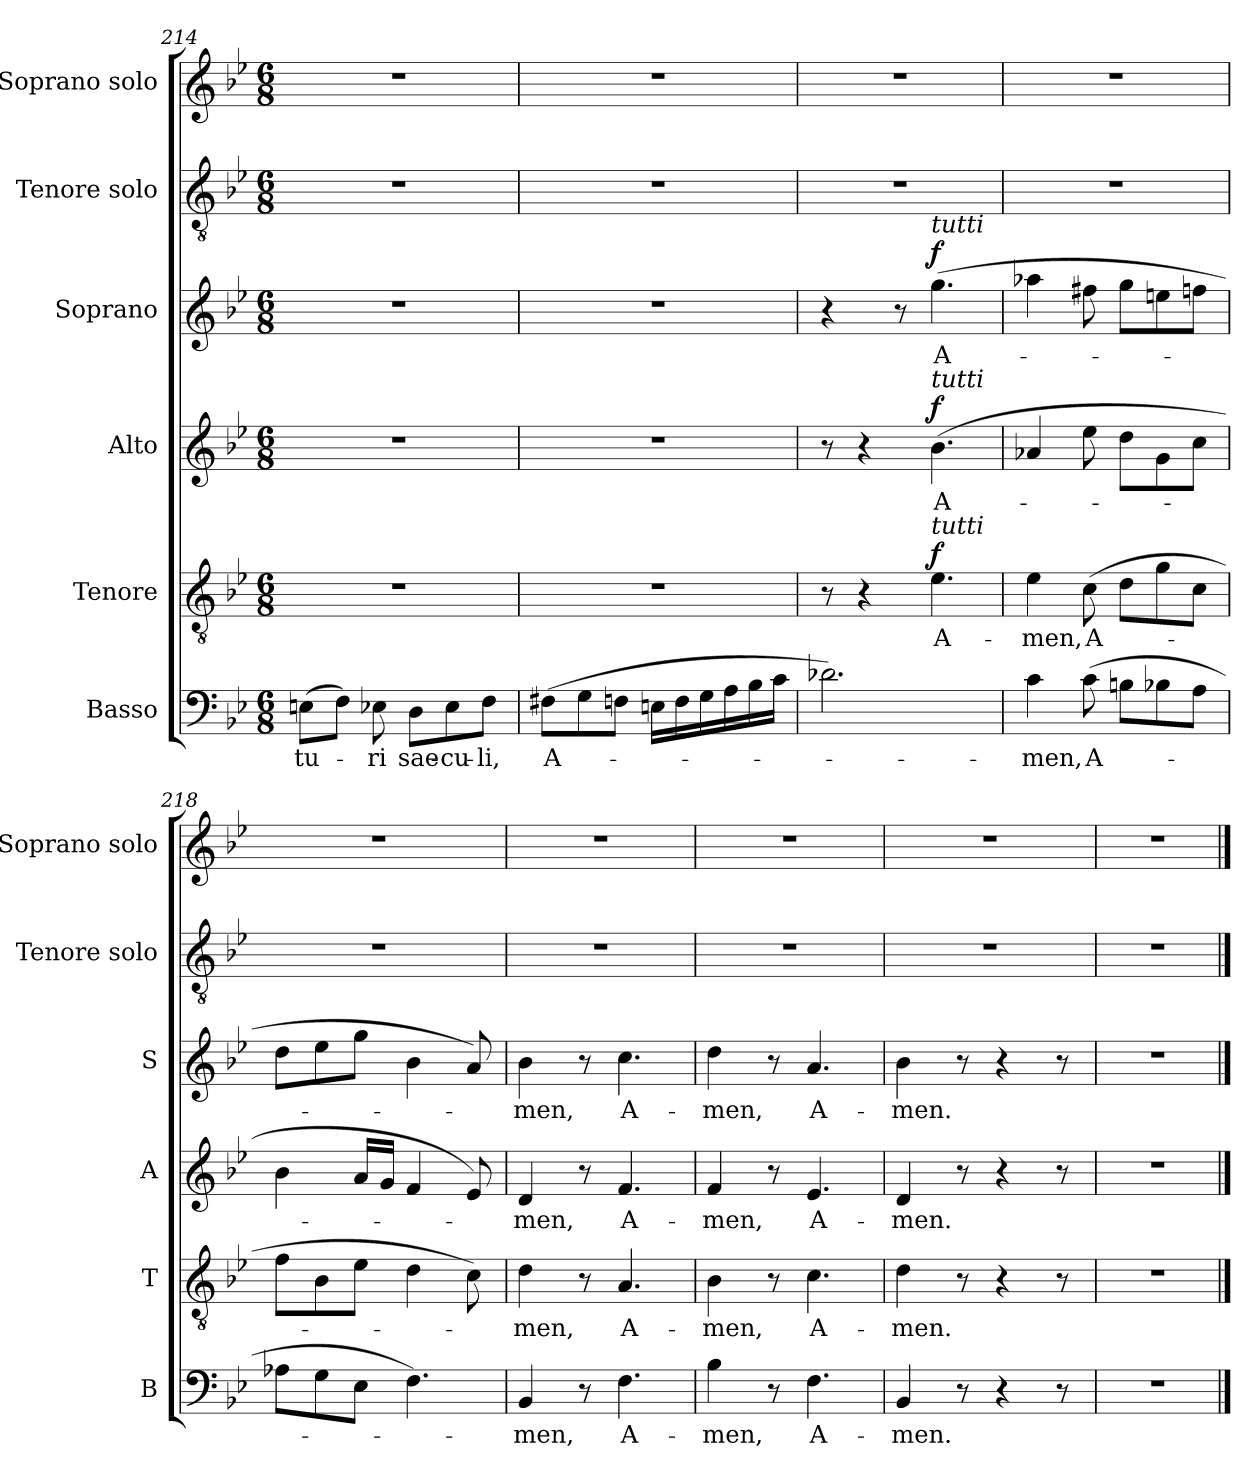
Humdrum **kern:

**kern	**text	**kern	**text	**dynam	**kern	**text	**dynam	**kern	**text	**dynam	**kern	**kern
*part6	*part6	*part5	*part5	*part5	*part4	*part4	*part4	*part3	*part3	*part3	*part2	*part1
*staff6	*staff6	*staff5	*staff5	*staff5	*staff4	*staff4	*staff4	*staff3	*staff3	*staff3	*staff2	*staff1
*I"Basso	*	*I"Tenore	*	*	*I"Alto	*	*	*I"Soprano	*	*	*I"Tenore solo	*I"Soprano solo
*I'B	*	*I'T	*	*	*I'A	*	*	*I'S	*	*	*I'Tenore solo	*I'Soprano solo
*clefF4	*	*clefGv2	*	*	*clefG2	*	*	*clefG2	*	*	*clefGv2	*clefG2
*k[b-e-]	*	*k[b-e-]	*	*	*k[b-e-]	*	*	*k[b-e-]	*	*	*k[b-e-]	*k[b-e-]
*g:	*	*g:	*	*	*g:	*	*	*g:	*	*	*g:	*g:
*M6/8	*	*M6/8	*	*	*M6/8	*	*	*M6/8	*	*	*M6/8	*M6/8
=214	=214	=214	=214	=214	=214	=214	=214	=214	=214	=214	=214	=214
(>8En\L	-tu-	2.r	.	.	2.r	.	.	2.r	.	.	2.r	2.r
8F\J)	.	.	.	.	.	.	.	.	.	.	.	.
8E-X\	-ri	.	.	.	.	.	.	.	.	.	.	.
8D\L	sae-	.	.	.	.	.	.	.	.	.	.	.
8E-\	-cu-	.	.	.	.	.	.	.	.	.	.	.
8F\J	-li,	.	.	.	.	.	.	.	.	.	.	.
=215	=215	=215	=215	=215	=215	=215	=215	=215	=215	=215	=215	=215
(>8F#X\L	A-	2.r	.	.	2.r	.	.	2.r	.	.	2.r	2.r
8G\	.	.	.	.	.	.	.	.	.	.	.	.
8Fn\J	.	.	.	.	.	.	.	.	.	.	.	.
16En\LL	.	.	.	.	.	.	.	.	.	.	.	.
16F\	.	.	.	.	.	.	.	.	.	.	.	.
16G\	.	.	.	.	.	.	.	.	.	.	.	.
16A\	.	.	.	.	.	.	.	.	.	.	.	.
16B-\	.	.	.	.	.	.	.	.	.	.	.	.
16c\JJ	.	.	.	.	.	.	.	.	.	.	.	.
!!LO:LB:g=z
=216	=216	=216	=216	=216	=216	=216	=216	=216	=216	=216	=216	=216
2.d-X\)	.	8r	.	.	8r	.	.	4r	.	.	2.r	2.r
.	.	4r	.	.	4r	.	.	.	.	.	.	.
.	.	.	.	.	.	.	.	8r	.	.	.	.
!	!	!	!	!	!	!	!	!LO:TX:a:i:t=tutti	!	!	!	!
!	!	!	!	!	!LO:TX:a:i:t=tutti	!	!	!	!	!	!	!
!	!	!LO:TX:a:i:t=tutti	!	!	!	!	!	!	!	!	!	!
!	!	!	!	!LO:DY:a	!	!	!LO:DY:a	!	!	!LO:DY:a	!	!
.	.	4.e-\	A-	f	(>4.b-\	A-	f	(>4.gg\	A-	f	.	.
=217	=217	=217	=217	=217	=217	=217	=217	=217	=217	=217	=217	=217
4c\	-men,	4e-\	-men,	.	4a-X/	.	.	4aa-X\	.	.	2.r	2.r
(>8c\	A-	(>8c\	A-	.	8ee-\	.	.	8ff#X\	.	.	.	.
8Bn\L	.	8d\L	.	.	8dd\L	.	.	8gg\L	.	.	.	.
8B-X\	.	8g\	.	.	8g\	.	.	8een\	.	.	.	.
8A\J	.	8c\J	.	.	8cc\J	.	.	8ffn\J	.	.	.	.
=218	=218	=218	=218	=218	=218	=218	=218	=218	=218	=218	=218	=218
8A-X\L	.	8f\L	.	.	4b-\	.	.	8dd\L	.	.	2.r	2.r
8G\	.	8B-\	.	.	.	.	.	8ee-\	.	.	.	.
8E-\J	.	8e-\J	.	.	16a/LL	.	.	8gg\J	.	.	.	.
.	.	.	.	.	16g/JJ	.	.	.	.	.	.	.
4.F\)	.	4d\	.	.	4f/	.	.	4b-\	.	.	.	.
.	.	8c\)	.	.	8e-/)	.	.	8a/)	.	.	.	.
=219	=219	=219	=219	=219	=219	=219	=219	=219	=219	=219	=219	=219
4BB-/	-men,	4d\	-men,	.	4d/	-men,	.	4b-\	-men,	.	2.r	2.r
8r	.	8r	.	.	8r	.	.	8r	.	.	.	.
4.F\	A-	4.A/	A-	.	4.f/	A-	.	4.cc\	A-	.	.	.
=220	=220	=220	=220	=220	=220	=220	=220	=220	=220	=220	=220	=220
4B-\	-men,	4B-\	-men,	.	4f/	-men,	.	4dd\	-men,	.	2.r	2.r
8r	.	8r	.	.	8r	.	.	8r	.	.	.	.
4.F\	A-	4.c\	A-	.	4.e-/	A-	.	4.a/	A-	.	.	.
=221	=221	=221	=221	=221	=221	=221	=221	=221	=221	=221	=221	=221
4BB-/	-men.	4d\	-men.	.	4d/	-men.	.	4b-\	-men.	.	2.r	2.r
8r	.	8r	.	.	8r	.	.	8r	.	.	.	.
4r	.	4r	.	.	4r	.	.	4r	.	.	.	.
8r	.	8r	.	.	8r	.	.	8r	.	.	.	.
=222	=222	=222	=222	=222	=222	=222	=222	=222	=222	=222	=222	=222
2.r	.	2.r	.	.	2.r	.	.	2.r	.	.	2.r	2.r
==	==	==	==	==	==	==	==	==	==	==	==	==
*-	*-	*-	*-	*-	*-	*-	*-	*-	*-	*-	*-	*-
